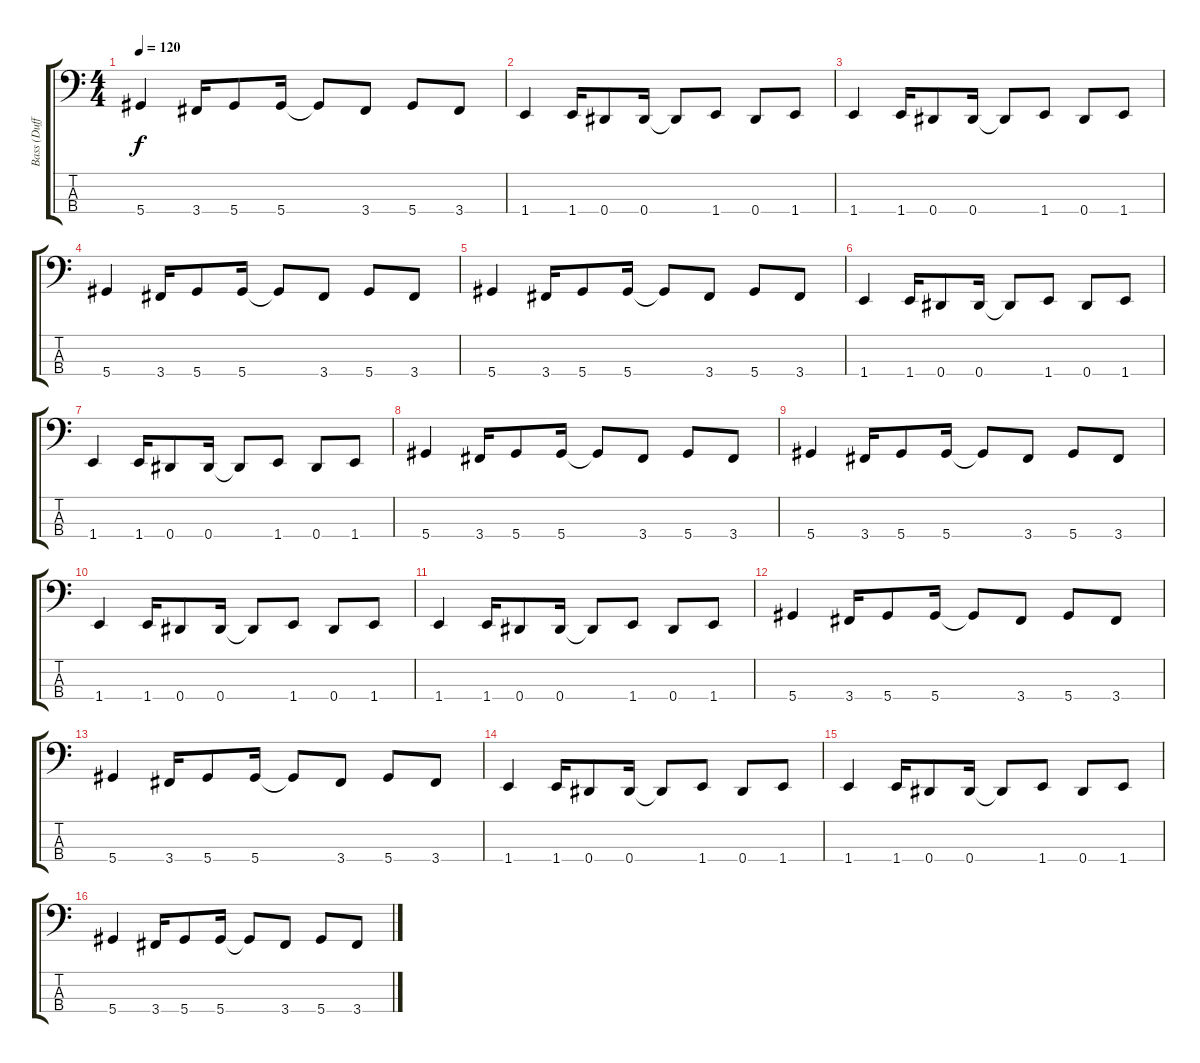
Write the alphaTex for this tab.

\track ("Bass (Duff)" "Bass (Duff") {instrument electricbasspick}
\staff {score tabs}
\tuning (Gb2 Db2 Ab1 Eb1) {hide}
\ts (4 4)
\tempo 120
\clef f4
\ks c
5.4.4{dy f} 3.4.16 5.4.8 5.4.16 5.4{t}.8 3.4.8 5.4.8 3.4.8 |
1.4.4 1.4.16 0.4.8 0.4.16 0.4{t}.8 1.4.8 0.4.8 1.4.8 |
1.4.4 1.4.16 0.4.8 0.4.16 0.4{t}.8 1.4.8 0.4.8 1.4.8 |
5.4.4 3.4.16 5.4.8 5.4.16 5.4{t}.8 3.4.8 5.4.8 3.4.8 |
5.4.4 3.4.16 5.4.8 5.4.16 5.4{t}.8 3.4.8 5.4.8 3.4.8 |
1.4.4 1.4.16 0.4.8 0.4.16 0.4{t}.8 1.4.8 0.4.8 1.4.8 |
1.4.4 1.4.16 0.4.8 0.4.16 0.4{t}.8 1.4.8 0.4.8 1.4.8 |
5.4.4 3.4.16 5.4.8 5.4.16 5.4{t}.8 3.4.8 5.4.8 3.4.8 |
5.4.4 3.4.16 5.4.8 5.4.16 5.4{t}.8 3.4.8 5.4.8 3.4.8 |
1.4.4 1.4.16 0.4.8 0.4.16 0.4{t}.8 1.4.8 0.4.8 1.4.8 |
1.4.4 1.4.16 0.4.8 0.4.16 0.4{t}.8 1.4.8 0.4.8 1.4.8 |
5.4.4 3.4.16 5.4.8 5.4.16 5.4{t}.8 3.4.8 5.4.8 3.4.8 |
5.4.4 3.4.16 5.4.8 5.4.16 5.4{t}.8 3.4.8 5.4.8 3.4.8 |
1.4.4 1.4.16 0.4.8 0.4.16 0.4{t}.8 1.4.8 0.4.8 1.4.8 |
1.4.4 1.4.16 0.4.8 0.4.16 0.4{t}.8 1.4.8 0.4.8 1.4.8 |
5.4.4 3.4.16 5.4.8 5.4.16 5.4{t}.8 3.4.8 5.4.8 3.4.8
